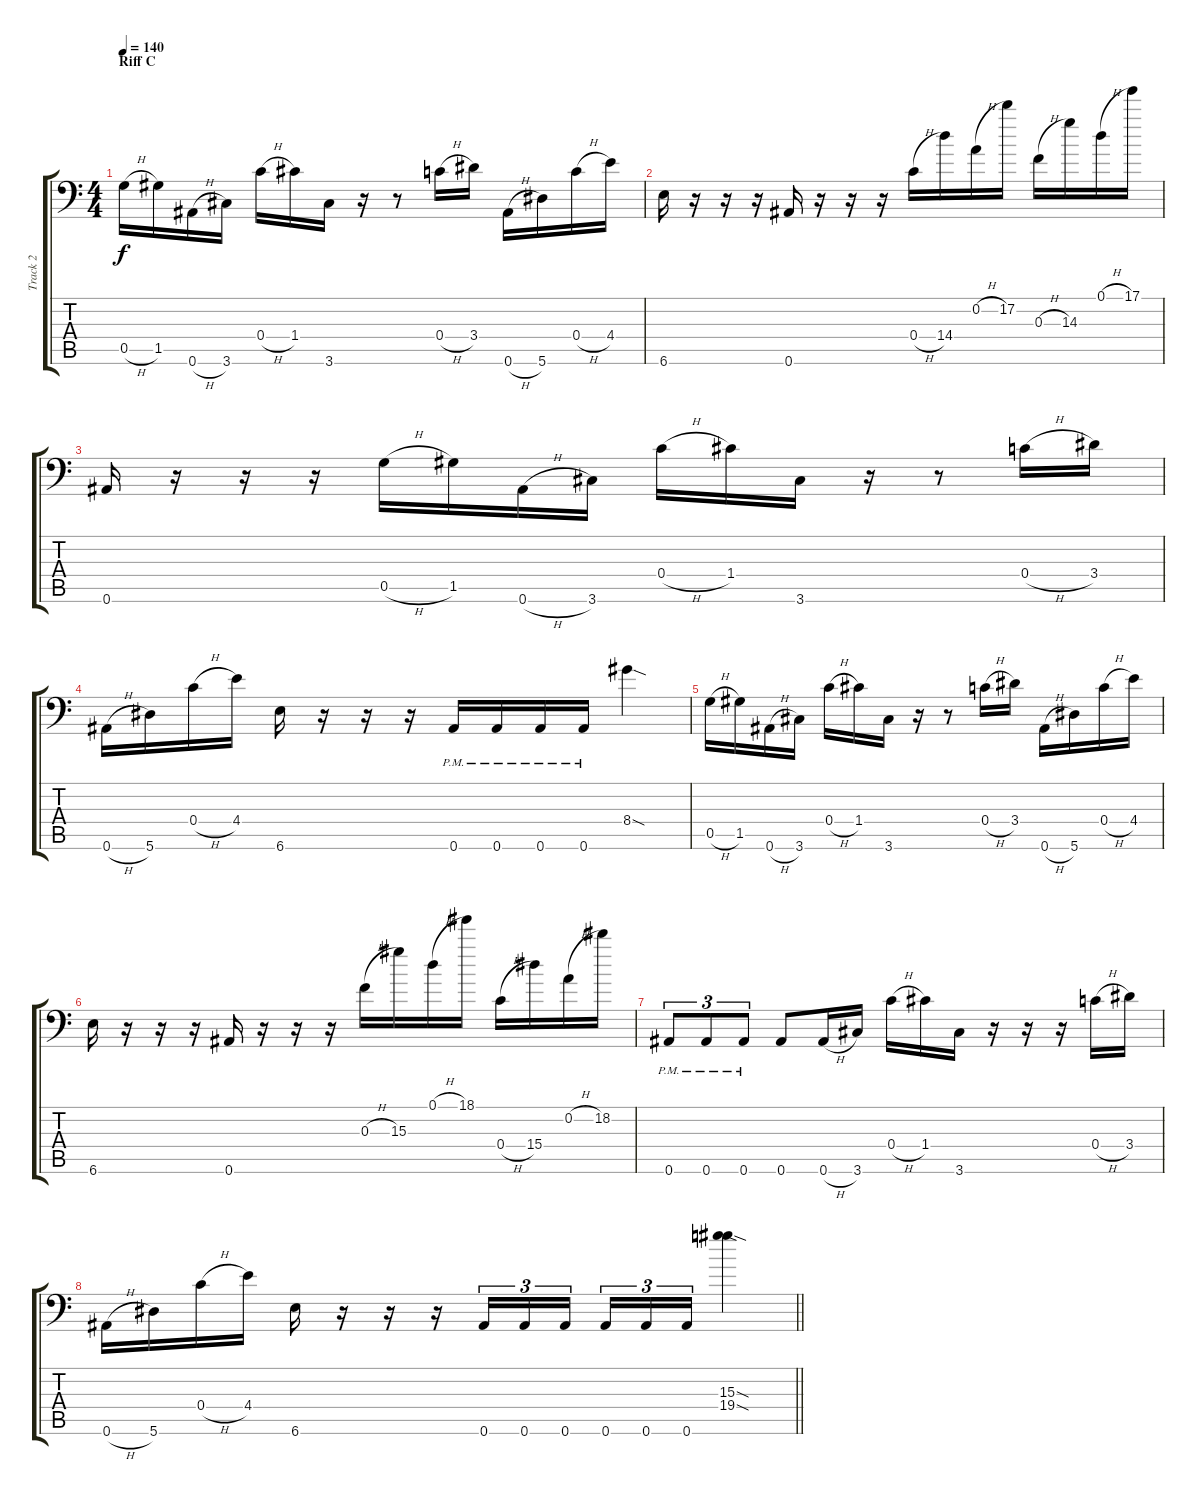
\track ("Track 2" "Track 2") {instrument distortionguitar}
\staff {score tabs}
\tuning (D4 A3 F3 C3 G2 Bb1) {hide}
\ts (4 4)
\section ("" "Riff C")
\tempo 140
\clef f4
\ks c
0.5{h}.16{dy f} 1.5.16 0.6{h}.16 3.6.16 0.4{h}.16 1.4.16 3.6.16 r.16 r.8 0.4{h}.16 3.4.16 0.6{h}.16 5.6.16 0.4{h}.16 4.4.16 |
6.6.16 r.16 r.16 r.16 0.6.16 r.16 r.16 r.16 0.4{h}.16 14.4.16 0.2{h}.16 17.2.16 0.3{h}.16 14.3.16 0.1{h}.16 17.1.16 |
0.6.16 r.16 r.16 r.16 0.5{h}.16 1.5.16 0.6{h}.16 3.6.16 0.4{h}.16 1.4.16 3.6.16 r.16 r.8 0.4{h}.16 3.4.16 |
0.6{h}.16 5.6.16 0.4{h}.16 4.4.16 6.6.16 r.16 r.16 r.16 0.6{pm}.16 0.6{pm}.16 0.6{pm}.16 0.6{pm}.16 8.4{sod}.4 |
0.5{h}.16 1.5.16 0.6{h}.16 3.6.16 0.4{h}.16 1.4.16 3.6.16 r.16 r.8 0.4{h}.16 3.4.16 0.6{h}.16 5.6.16 0.4{h}.16 4.4.16 |
6.6.16 r.16 r.16 r.16 0.6.16 r.16 r.16 r.16 0.3{h}.16 15.3.16 0.1{h}.16 18.1.16 0.4{h}.16 15.4.16 0.2{h}.16 18.2.16 |
0.6{pm}.8{tu (3 2)} 0.6{pm}.8{tu (3 2)} 0.6{pm}.8{tu (3 2)} 0.6.8 0.6{h}.16 3.6.16 0.4{h}.16 1.4.16 3.6.16 r.16 r.16 r.16 0.4{h}.16 3.4.16 |
\barLineRight lightlight
0.6{h}.16 5.6.16 0.4{h}.16 4.4.16 6.6.16 r.16 r.16 r.16 0.6.16{tu (3 2)} 0.6.16{tu (3 2)} 0.6.16{tu (3 2)} 0.6.16{tu (3 2)} 0.6.16{tu (3 2)} 0.6.16{tu (3 2)} (15.3{sod} 19.4{sod}).4
